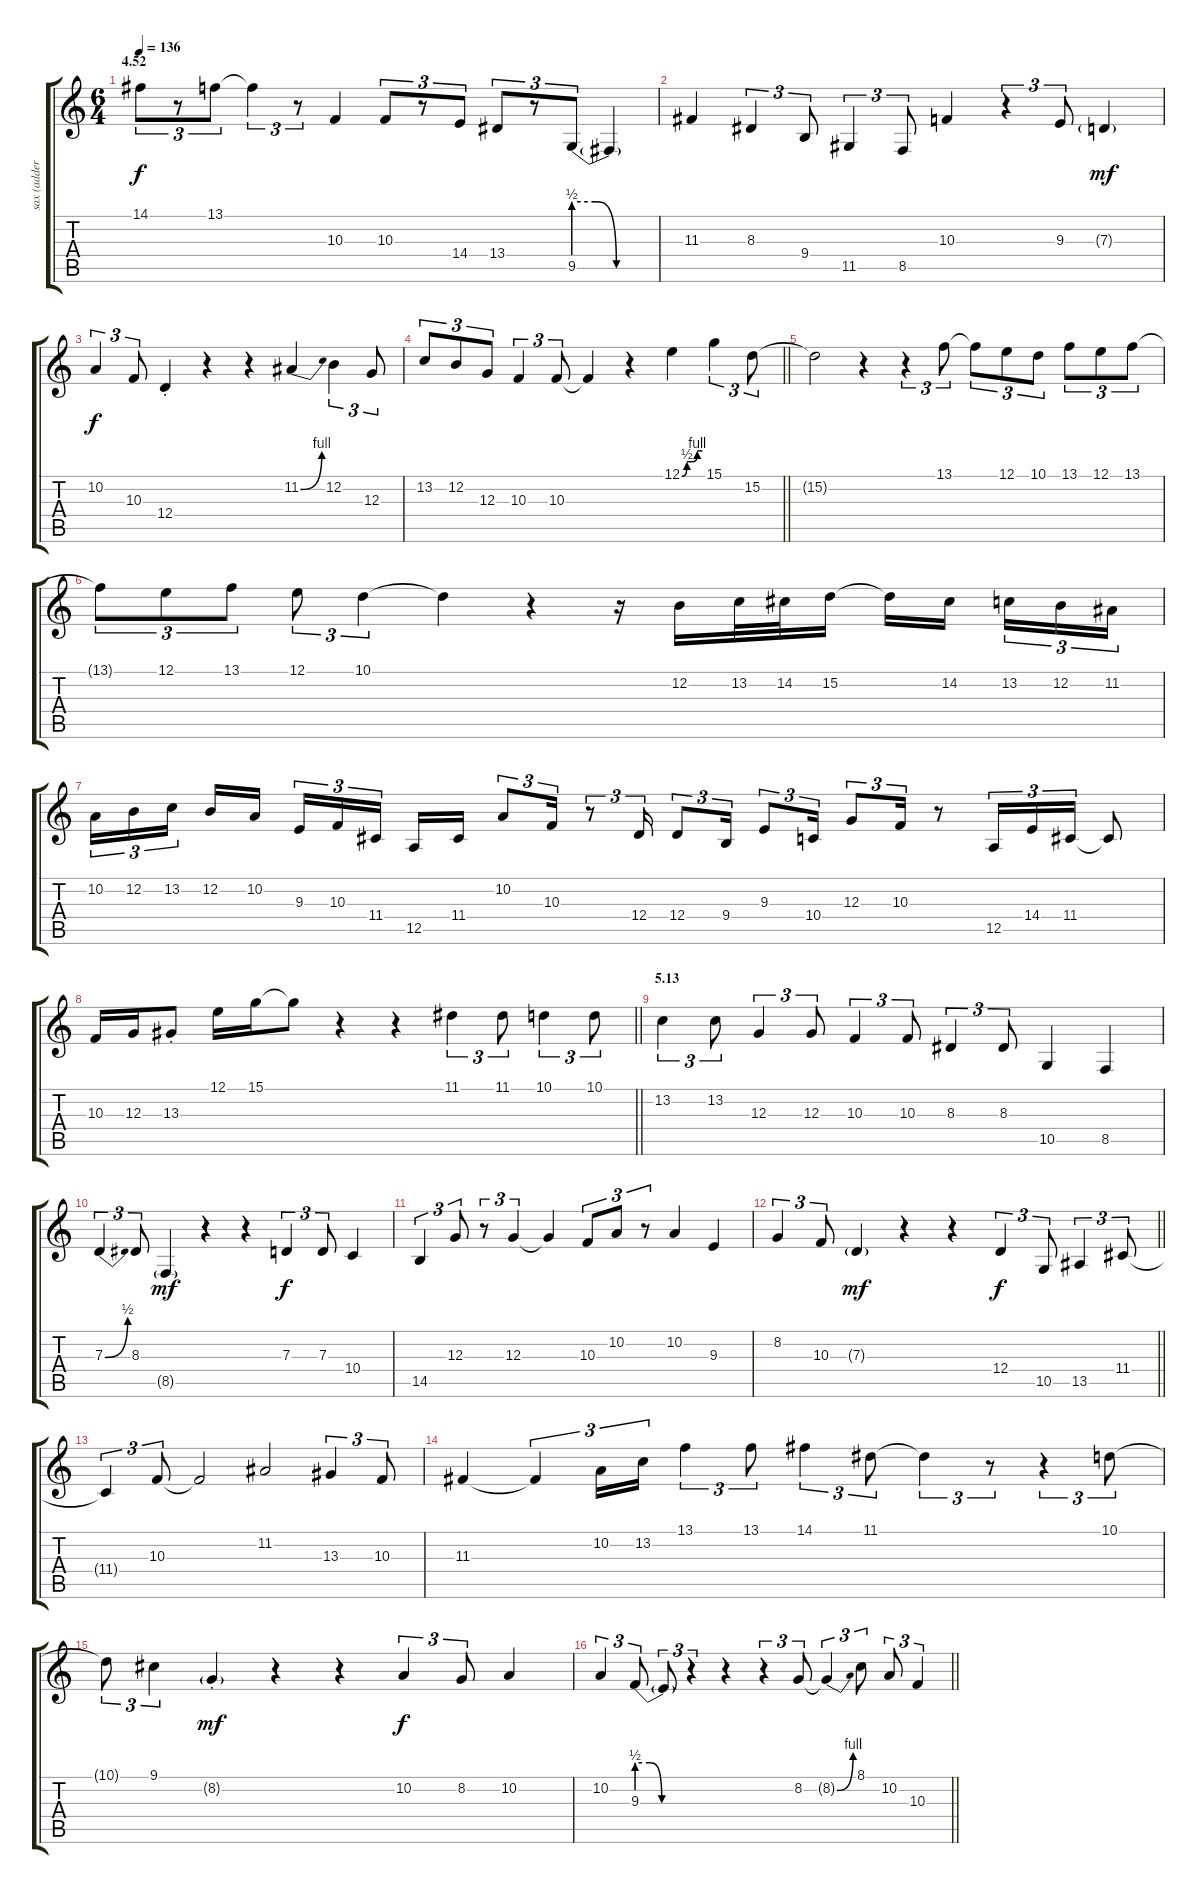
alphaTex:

\track ("sax (adderley)" "sax (adder") {instrument altosax}
\staff {score tabs}
\tuning (E4 B3 G3 D3 A2 E2) {hide}
\ts (6 4)
\section ("" "4.52")
\tempo 136
\clef g2
\ks c
14.1{t}.8{tu (3 2) dy f} r.8{tu (3 2)} 13.1.8{tu (3 2)} 13.1{t}.4{tu (3 2)} r.8{tu (3 2)} 10.3.4 10.3.8{tu (3 2)} r.8{tu (3 2)} 14.4.8{tu (3 2)} 13.4.8{tu (3 2)} r.8{tu (3 2)} 9.5{be (custom 0 2 15 2 30 0 60 0)}.8{tu (3 2)} 9.5{t}.4 |
11.3.4 8.3.4{tu (3 2)} 9.4.8{tu (3 2)} 11.5.4{tu (3 2)} 8.5.8{tu (3 2)} 10.3.4 r.4{tu (3 2)} 9.3.8{tu (3 2)} 7.3{g}.4{dy mf} |
10.2.4{tu (3 2) dy f} 10.3.8{tu (3 2)} 12.4{st}.4 r.4 r.4 11.2{be (bend 0 0 60 4)}.4 12.2.4{tu (3 2)} 12.3.8{tu (3 2)} |
\barLineRight lightlight
13.2.8{tu (3 2)} 12.2.8{tu (3 2)} 12.3.8{tu (3 2)} 10.3.4{tu (3 2)} 10.3.8{tu (3 2)} 10.3{t}.4 r.4 12.1{be (custom 0 0 15 2 30 2 45 4 60 4)}.4 15.1.4{tu (3 2)} 15.2.8{tu (3 2)} |
15.2{t}.2 r.4 r.4{tu (3 2)} 13.1.8{tu (3 2)} 13.1{t}.8{tu (3 2)} 12.1.8{tu (3 2)} 10.1.8{tu (3 2)} 13.1.8{tu (3 2)} 12.1.8{tu (3 2)} 13.1.8{tu (3 2)} |
13.1{t}.8{tu (3 2)} 12.1.8{tu (3 2)} 13.1.8{tu (3 2)} 12.1.8{tu (3 2)} 10.1.4{tu (3 2)} 10.1{t}.4 r.4 r.16 12.2.16 13.2.32 14.2.32 15.2.16 15.2{t}.16 14.2.16{beam splitsecondary} 13.2.16{tu (3 2)} 12.2.16{tu (3 2)} 11.2.16{tu (3 2)} |
10.2.16{tu (3 2)} 12.2.16{tu (3 2)} 13.2.16{tu (3 2) beam splitsecondary} 12.2.16 10.2.16{beam splitsecondary} 9.3.16{tu (3 2)} 10.3.16{tu (3 2)} 11.4.16{tu (3 2) beam splitsecondary} 12.5.16 11.4.16 10.2.8{tu (3 2)} 10.3.16{tu (3 2)} r.8{tu (3 2)} 12.4.16{tu (3 2)} 12.4.8{tu (3 2)} 9.4.16{tu (3 2)} 9.3.8{tu (3 2)} 10.4.16{tu (3 2)} 12.3.8{tu (3 2)} 10.3.16{tu (3 2)} r.8 12.5.16{tu (3 2)} 14.4.16{tu (3 2)} 11.4.16{tu (3 2)} 11.4{t}.8 |
\barLineRight lightlight
10.3.16 12.3.16 13.3{st}.8 12.1.16 15.1.16 15.1{t}.8 r.4 r.4 11.1.4{tu (3 2)} 11.1.8{tu (3 2)} 10.1.4{tu (3 2)} 10.1.8{tu (3 2)} |
\section ("" "5.13")
13.2.4{tu (3 2)} 13.2.8{tu (3 2)} 12.3.4{tu (3 2)} 12.3.8{tu (3 2)} 10.3.4{tu (3 2)} 10.3.8{tu (3 2)} 8.3.4{tu (3 2)} 8.3.8{tu (3 2)} 10.5.4 8.5.4 |
7.3{be (bend 0 0 60 2)}.4{tu (3 2)} 8.3.8{tu (3 2)} 8.5{g}.4{dy mf} r.4 r.4 7.3.4{tu (3 2) dy f} 7.3.8{tu (3 2)} 10.4.4 |
14.5.4{tu (3 2)} 12.3.8{tu (3 2)} r.8{tu (3 2)} 12.3.4{tu (3 2)} 12.3{t}.4 10.3.8{tu (3 2)} 10.2.8{tu (3 2)} r.8{tu (3 2)} 10.2.4 9.3.4 |
\barLineRight lightlight
8.2.4{tu (3 2)} 10.3.8{tu (3 2)} 7.3{g}.4{dy mf} r.4 r.4 12.4.4{tu (3 2) dy f} 10.5.8{tu (3 2)} 13.5.4{tu (3 2)} 11.4.8{tu (3 2)} |
11.4{t}.4{tu (3 2)} 10.3.8{tu (3 2)} 10.3{t}.2 11.2.2 13.3.4{tu (3 2)} 10.3.8{tu (3 2)} |
11.3.4 11.3{t}.4{tu (3 2)} 10.2.16{tu (3 2)} 13.2.16{tu (3 2)} 13.1.4{tu (3 2)} 13.1.8{tu (3 2)} 14.1.4{tu (3 2)} 11.1.8{tu (3 2)} 11.1{t}.4{tu (3 2)} r.8{tu (3 2)} r.4{tu (3 2)} 10.1.8{tu (3 2)} |
10.1{t}.8{tu (3 2)} 9.1.4{tu (3 2)} 8.2{g st}.4{dy mf} r.4 r.4 10.2.4{tu (3 2) dy f} 8.2.8{tu (3 2)} 10.2.4 |
\barLineRight lightlight
10.2.4{tu (3 2)} 9.3{be (custom 0 2 15 2 30 0 60 0)}.8{tu (3 2)} 9.3{t}.8{tu (3 2)} r.4{tu (3 2)} r.4 r.4{tu (3 2)} 8.2.8{tu (3 2)} 8.2{be (bend 0 0 60 4) t}.4{tu (3 2)} 8.1.8{tu (3 2)} 10.2.8{tu (3 2)} 10.3.4{tu (3 2)}
